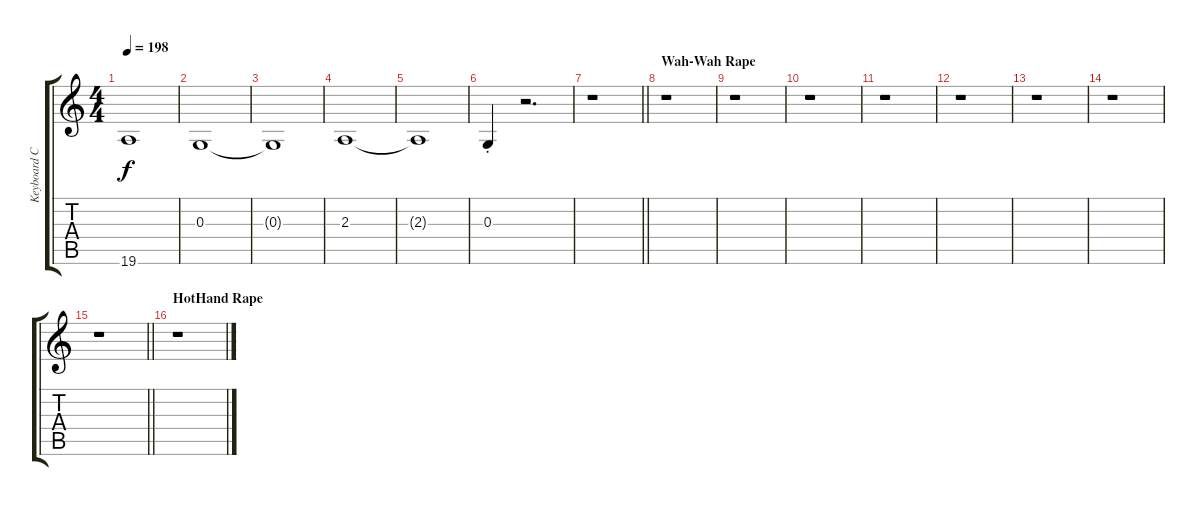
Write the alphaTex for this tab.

\track ("Keyboard Crunch" "Keyboard C") {instrument lead2sawtooth}
\staff {score tabs}
\tuning (E5 B3 G3 D3 A2 D2) {hide}
\ts (4 4)
\tempo 198
\clef g2
\ks c
19.6{t}.1{dy f} |
0.3.1 |
0.3{t}.1 |
2.3.1 |
2.3{t}.1 |
0.3{st}.4 r.2{d} |
\barLineRight lightlight
r.1 |
\section ("" "Wah-Wah Rape")
r.1 |
r.1 |
r.1 |
r.1 |
r.1 |
r.1 |
r.1 |
\barLineRight lightlight
r.1 |
\section ("" "HotHand Rape")
r.1
